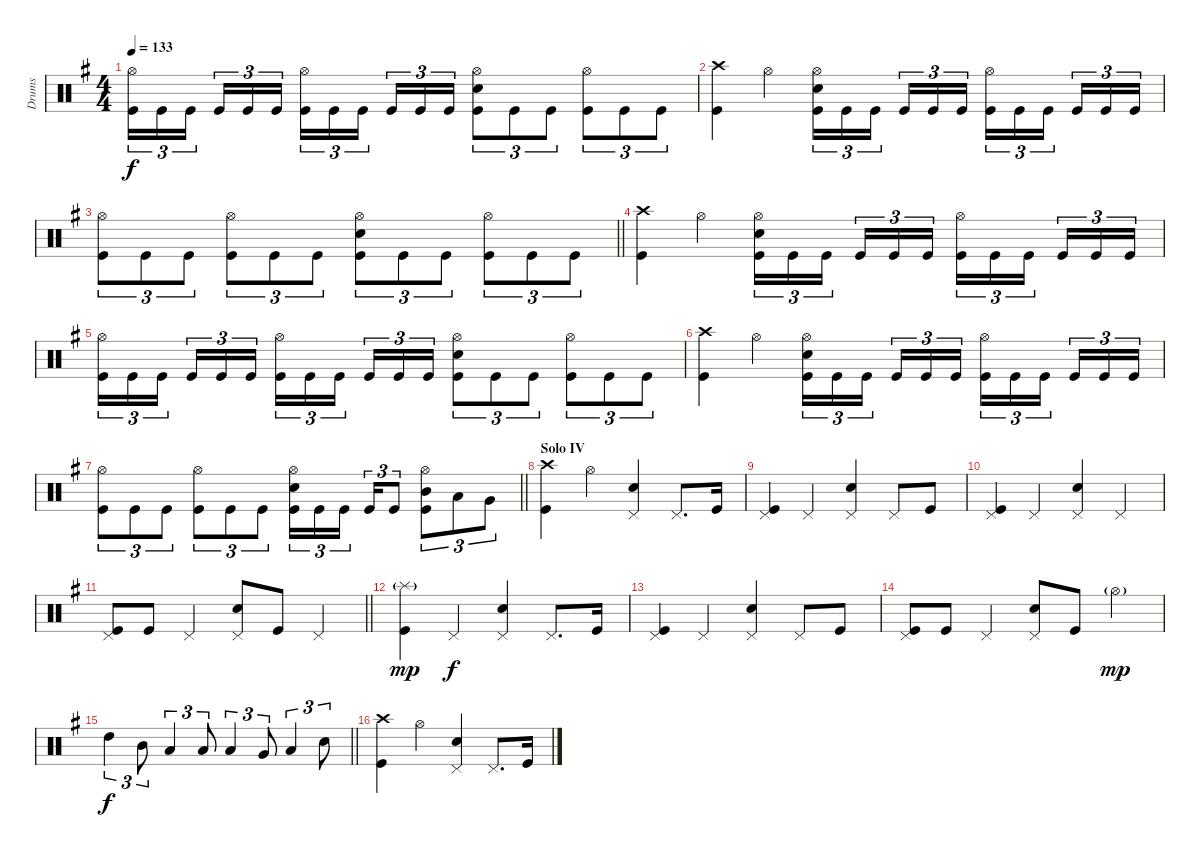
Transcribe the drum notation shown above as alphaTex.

\track ("Drums" "Drums") {instrument percussion}
\staff
\articulation defaults
\ts (4 4)
\tempo 133
\clef neutral
\ks eminor
("Hi-Hat (open)" "Kick (hit)").16{tu (3 2) dy f} "Kick (hit)".16{tu (3 2)} "Kick (hit)".16{tu (3 2) beam splitsecondary} "Kick (hit)".16{tu (3 2)} "Kick (hit)".16{tu (3 2)} "Kick (hit)".16{tu (3 2)} ("Hi-Hat (open)" "Kick (hit)").16{tu (3 2)} "Kick (hit)".16{tu (3 2)} "Kick (hit)".16{tu (3 2) beam splitsecondary} "Kick (hit)".16{tu (3 2)} "Kick (hit)".16{tu (3 2)} "Kick (hit)".16{tu (3 2)} ("Hi-Hat (open)" "Electric Snare (hit)" "Kick (hit)").8{tu (3 2)} "Kick (hit)".8{tu (3 2)} "Kick (hit)".8{tu (3 2)} ("Hi-Hat (open)" "Kick (hit)").8{tu (3 2)} "Kick (hit)".8{tu (3 2)} "Kick (hit)".8{tu (3 2)} |
("Crash high (hit)" "Kick (hit)").4 "Hi-Hat (open)".4 ("Hi-Hat (open)" "Electric Snare (hit)" "Kick (hit)").16{tu (3 2)} "Kick (hit)".16{tu (3 2)} "Kick (hit)".16{tu (3 2) beam splitsecondary} "Kick (hit)".16{tu (3 2)} "Kick (hit)".16{tu (3 2)} "Kick (hit)".16{tu (3 2)} ("Hi-Hat (open)" "Kick (hit)").16{tu (3 2)} "Kick (hit)".16{tu (3 2)} "Kick (hit)".16{tu (3 2) beam splitsecondary} "Kick (hit)".16{tu (3 2)} "Kick (hit)".16{tu (3 2)} "Kick (hit)".16{tu (3 2)} |
\barLineRight lightlight
("Hi-Hat (open)" "Kick (hit)").8{tu (3 2)} "Kick (hit)".8{tu (3 2)} "Kick (hit)".8{tu (3 2)} ("Hi-Hat (open)" "Kick (hit)").8{tu (3 2)} "Kick (hit)".8{tu (3 2)} "Kick (hit)".8{tu (3 2)} ("Hi-Hat (open)" "Electric Snare (hit)" "Kick (hit)").8{tu (3 2)} "Kick (hit)".8{tu (3 2)} "Kick (hit)".8{tu (3 2)} ("Hi-Hat (open)" "Kick (hit)").8{tu (3 2)} "Kick (hit)".8{tu (3 2)} "Kick (hit)".8{tu (3 2)} |
("Crash high (hit)" "Kick (hit)").4 "Hi-Hat (open)".4 ("Hi-Hat (open)" "Electric Snare (hit)" "Kick (hit)").16{tu (3 2)} "Kick (hit)".16{tu (3 2)} "Kick (hit)".16{tu (3 2) beam splitsecondary} "Kick (hit)".16{tu (3 2)} "Kick (hit)".16{tu (3 2)} "Kick (hit)".16{tu (3 2)} ("Hi-Hat (open)" "Kick (hit)").16{tu (3 2)} "Kick (hit)".16{tu (3 2)} "Kick (hit)".16{tu (3 2) beam splitsecondary} "Kick (hit)".16{tu (3 2)} "Kick (hit)".16{tu (3 2)} "Kick (hit)".16{tu (3 2)} |
("Hi-Hat (open)" "Kick (hit)").16{tu (3 2)} "Kick (hit)".16{tu (3 2)} "Kick (hit)".16{tu (3 2) beam splitsecondary} "Kick (hit)".16{tu (3 2)} "Kick (hit)".16{tu (3 2)} "Kick (hit)".16{tu (3 2)} ("Hi-Hat (open)" "Kick (hit)").16{tu (3 2)} "Kick (hit)".16{tu (3 2)} "Kick (hit)".16{tu (3 2) beam splitsecondary} "Kick (hit)".16{tu (3 2)} "Kick (hit)".16{tu (3 2)} "Kick (hit)".16{tu (3 2)} ("Hi-Hat (open)" "Electric Snare (hit)" "Kick (hit)").8{tu (3 2)} "Kick (hit)".8{tu (3 2)} "Kick (hit)".8{tu (3 2)} ("Hi-Hat (open)" "Kick (hit)").8{tu (3 2)} "Kick (hit)".8{tu (3 2)} "Kick (hit)".8{tu (3 2)} |
("Crash high (hit)" "Kick (hit)").4 "Hi-Hat (open)".4 ("Hi-Hat (open)" "Electric Snare (hit)" "Kick (hit)").16{tu (3 2)} "Kick (hit)".16{tu (3 2)} "Kick (hit)".16{tu (3 2) beam splitsecondary} "Kick (hit)".16{tu (3 2)} "Kick (hit)".16{tu (3 2)} "Kick (hit)".16{tu (3 2)} ("Hi-Hat (open)" "Kick (hit)").16{tu (3 2)} "Kick (hit)".16{tu (3 2)} "Kick (hit)".16{tu (3 2) beam splitsecondary} "Kick (hit)".16{tu (3 2)} "Kick (hit)".16{tu (3 2)} "Kick (hit)".16{tu (3 2)} |
\barLineRight lightlight
("Hi-Hat (open)" "Kick (hit)").8{tu (3 2)} "Kick (hit)".8{tu (3 2)} "Kick (hit)".8{tu (3 2)} ("Hi-Hat (open)" "Kick (hit)").8{tu (3 2)} "Kick (hit)".8{tu (3 2)} "Kick (hit)".8{tu (3 2)} ("Hi-Hat (open)" "Electric Snare (hit)" "Kick (hit)").16{tu (3 2)} "Kick (hit)".16{tu (3 2)} "Kick (hit)".16{tu (3 2) beam splitsecondary} "Kick (hit)".16{tu (3 2)} "Kick (hit)".8{tu (3 2)} ("Mid Tom (hit)" "Hi-Hat (open)" "Kick (hit)").8{tu (3 2)} "Low Tom (hit)".8{tu (3 2)} "Very Low Tom (hit)".8{tu (3 2)} |
\section ("" "Solo IV")
("Crash high (hit)" "Kick (hit)").4 "Hi-Hat (open)".4 ("Pedal Hi-Hat (hit)" "Electric Snare (hit)").4 "Pedal Hi-Hat (hit)".8{d} "Kick (hit)".16 |
("Pedal Hi-Hat (hit)" "Kick (hit)").4 "Pedal Hi-Hat (hit)".4 ("Pedal Hi-Hat (hit)" "Electric Snare (hit)").4 "Pedal Hi-Hat (hit)".8 "Kick (hit)".8 |
("Pedal Hi-Hat (hit)" "Kick (hit)").4 "Pedal Hi-Hat (hit)".4 ("Pedal Hi-Hat (hit)" "Electric Snare (hit)").4 "Pedal Hi-Hat (hit)".4 |
\barLineRight lightlight
("Pedal Hi-Hat (hit)" "Kick (hit)").8 "Kick (hit)".8 "Pedal Hi-Hat (hit)".4 ("Pedal Hi-Hat (hit)" "Electric Snare (hit)").8 "Kick (hit)".8 "Pedal Hi-Hat (hit)".4 |
("Splash (hit)"{g} "Kick (hit)").4{dy mp} "Pedal Hi-Hat (hit)".4{dy f} ("Pedal Hi-Hat (hit)" "Electric Snare (hit)").4 "Pedal Hi-Hat (hit)".8{d} "Kick (hit)".16 |
("Pedal Hi-Hat (hit)" "Kick (hit)").4 "Pedal Hi-Hat (hit)".4 ("Pedal Hi-Hat (hit)" "Electric Snare (hit)").4 "Pedal Hi-Hat (hit)".8 "Kick (hit)".8 |
("Pedal Hi-Hat (hit)" "Kick (hit)").8 "Kick (hit)".8 "Pedal Hi-Hat (hit)".4 ("Pedal Hi-Hat (hit)" "Electric Snare (hit)").8 "Kick (hit)".8 "Hi-Hat (open)"{g}.4{dy mp} |
\barLineRight lightlight "High Tom (hit)".4{tu (3 2) dy f} "Mid Tom (hit)".8{tu (3 2)} "Low Tom (hit)".4{tu (3 2)} "Low Tom (hit)".8{tu (3 2)} "Low Tom (hit)".4{tu (3 2)} "Very Low Tom (hit)".8{tu (3 2)} "Low Floor Tom (hit)".4{tu (3 2)} "Electric Snare (hit)".8{tu (3 2)}
|
("Crash high (hit)" "Kick (hit)").4 "Hi-Hat (open)".4 ("Pedal Hi-Hat (hit)" "Electric Snare (hit)").4 "Pedal Hi-Hat (hit)".8{d} "Kick (hit)".16
